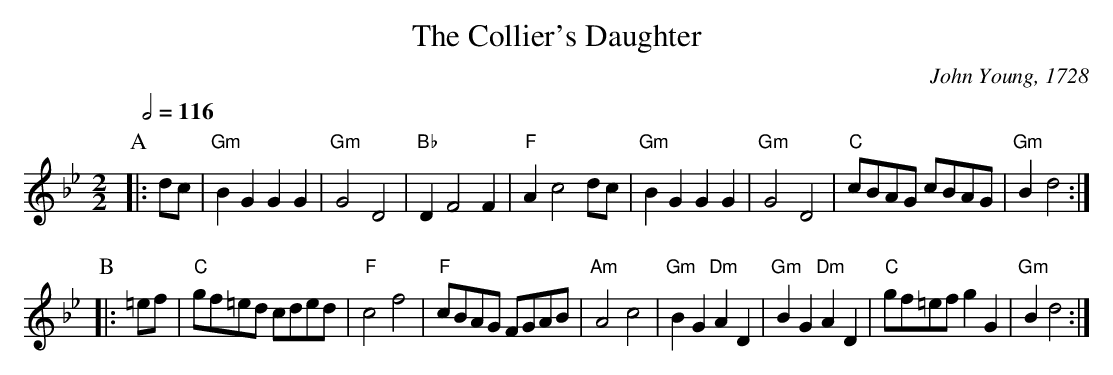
X:1
T:The Collier's Daughter
C:John Young, 1728
Q:1/2=116
M:2/2
L:1/8
K:Gm
P:A
|: dc | "Gm"B2 G2 G2 G2 | "Gm"G4 D4 | "Bb"D2 F4 F2 | "F"A2 c4 dc |\
"Gm"B2 G2 G2 G2 | "Gm"G4 D4 | "C"cBAG cBAG | "Gm"B2 d4 :|
P:B
|: =ef | "C"gf=ed cded | "F"c4 f4 | "F"cBAG FGAB | "Am"A4 c4 |\
"Gm"B2 G2 "Dm"A2 D2 | "Gm"B2 G2 "Dm"A2 D2 | "C"gf=ef g2G2 | "Gm"B2 d4 :|
